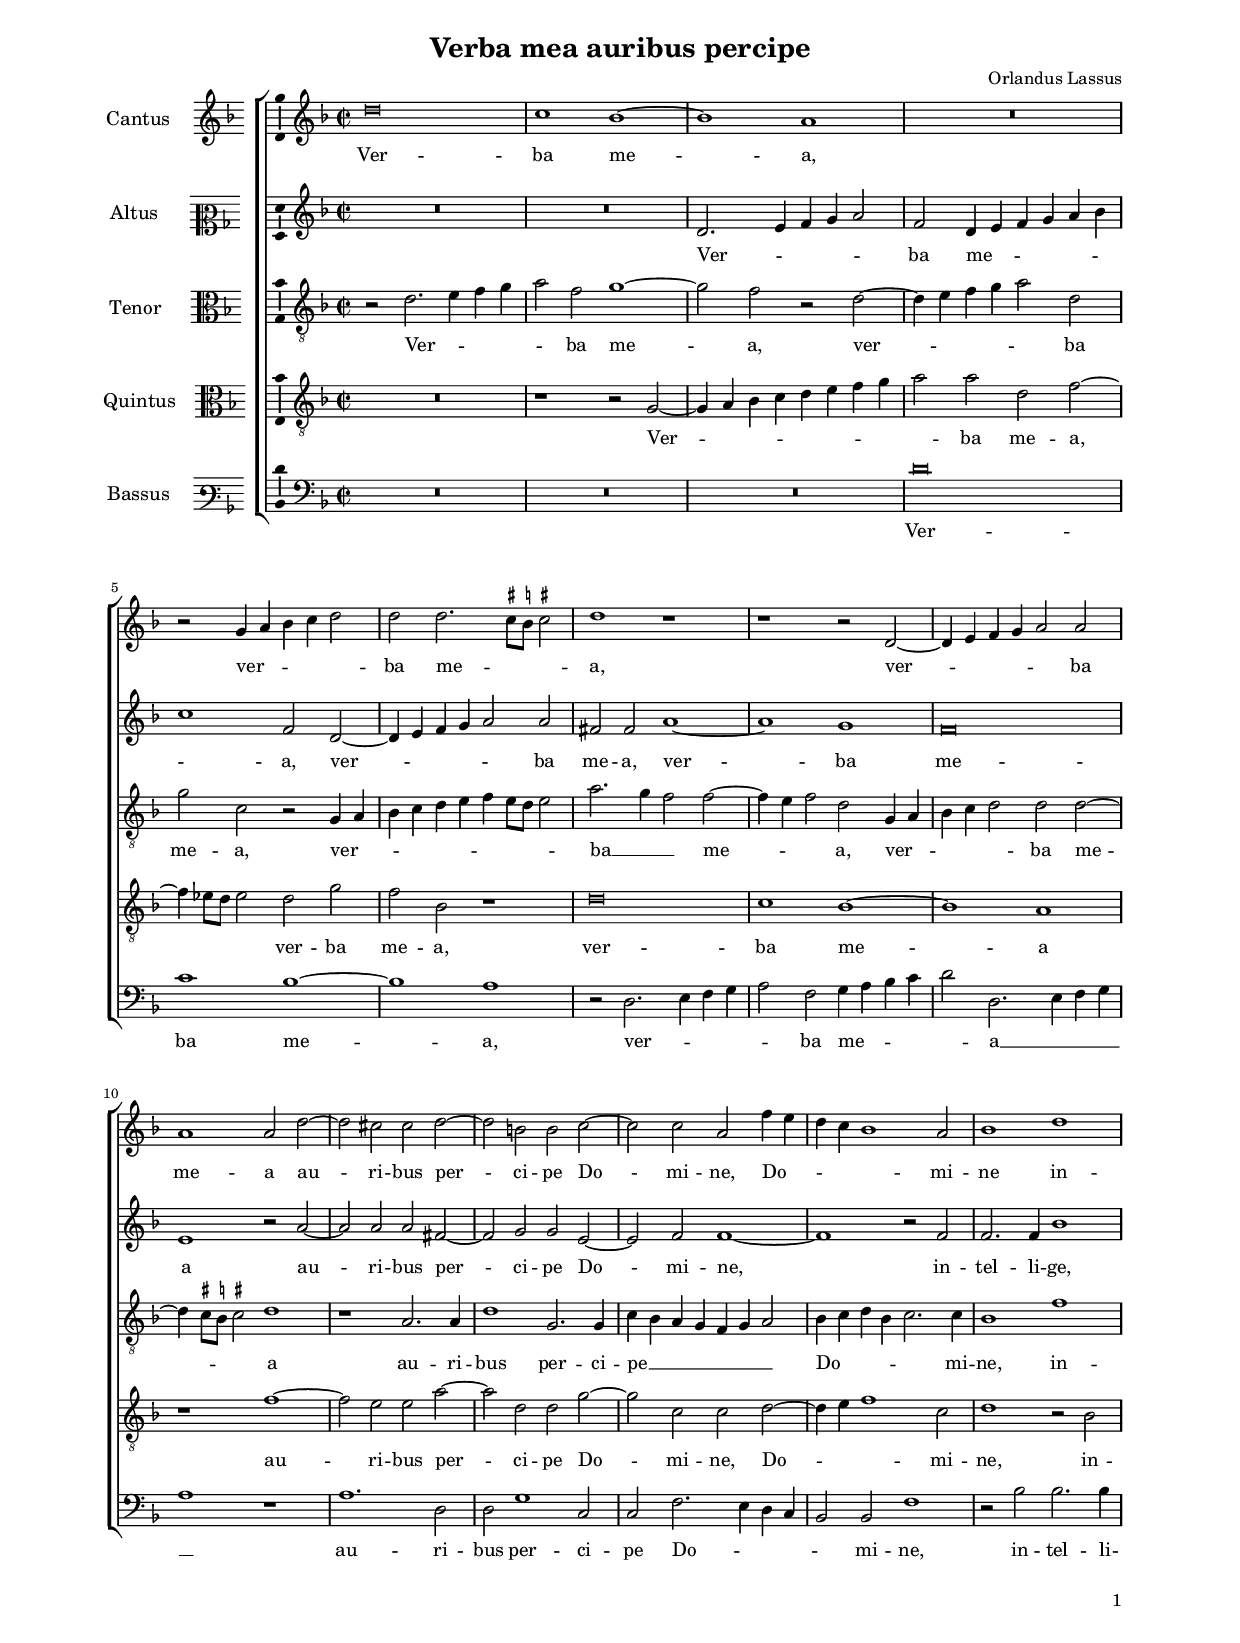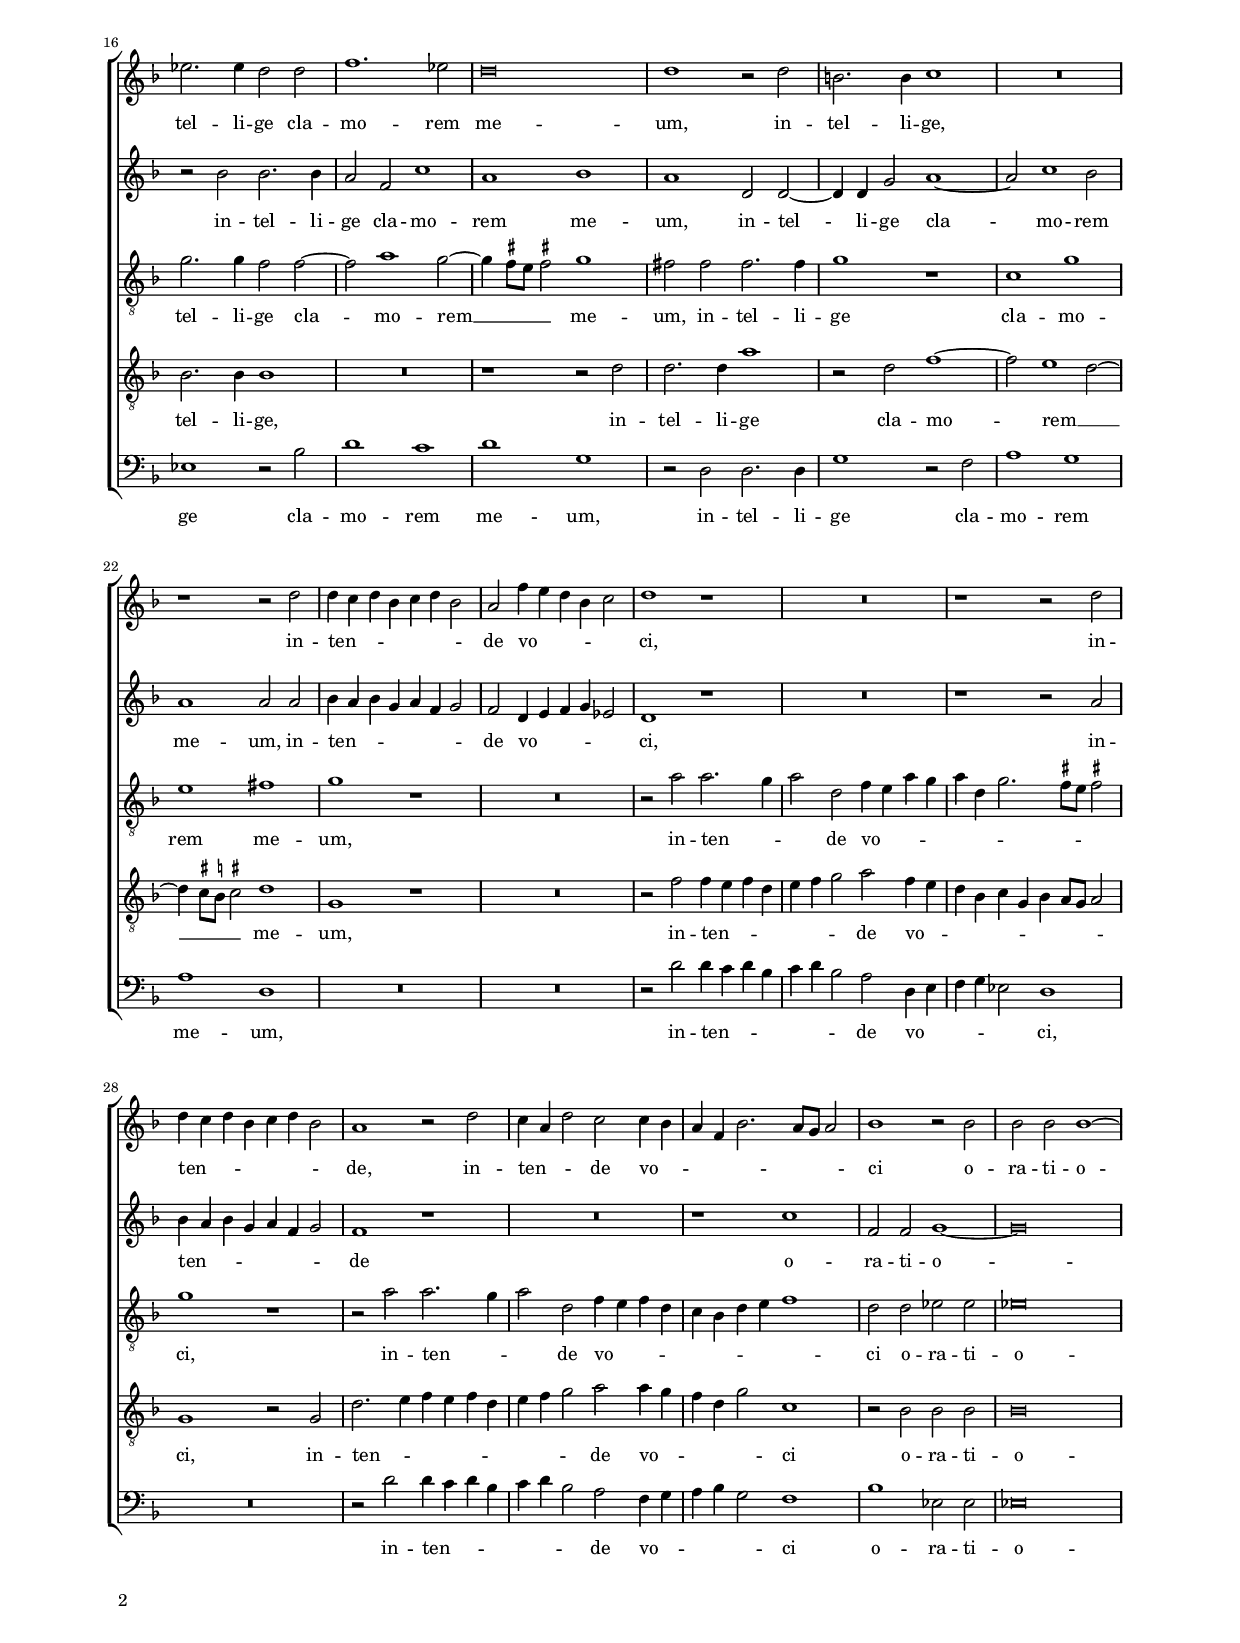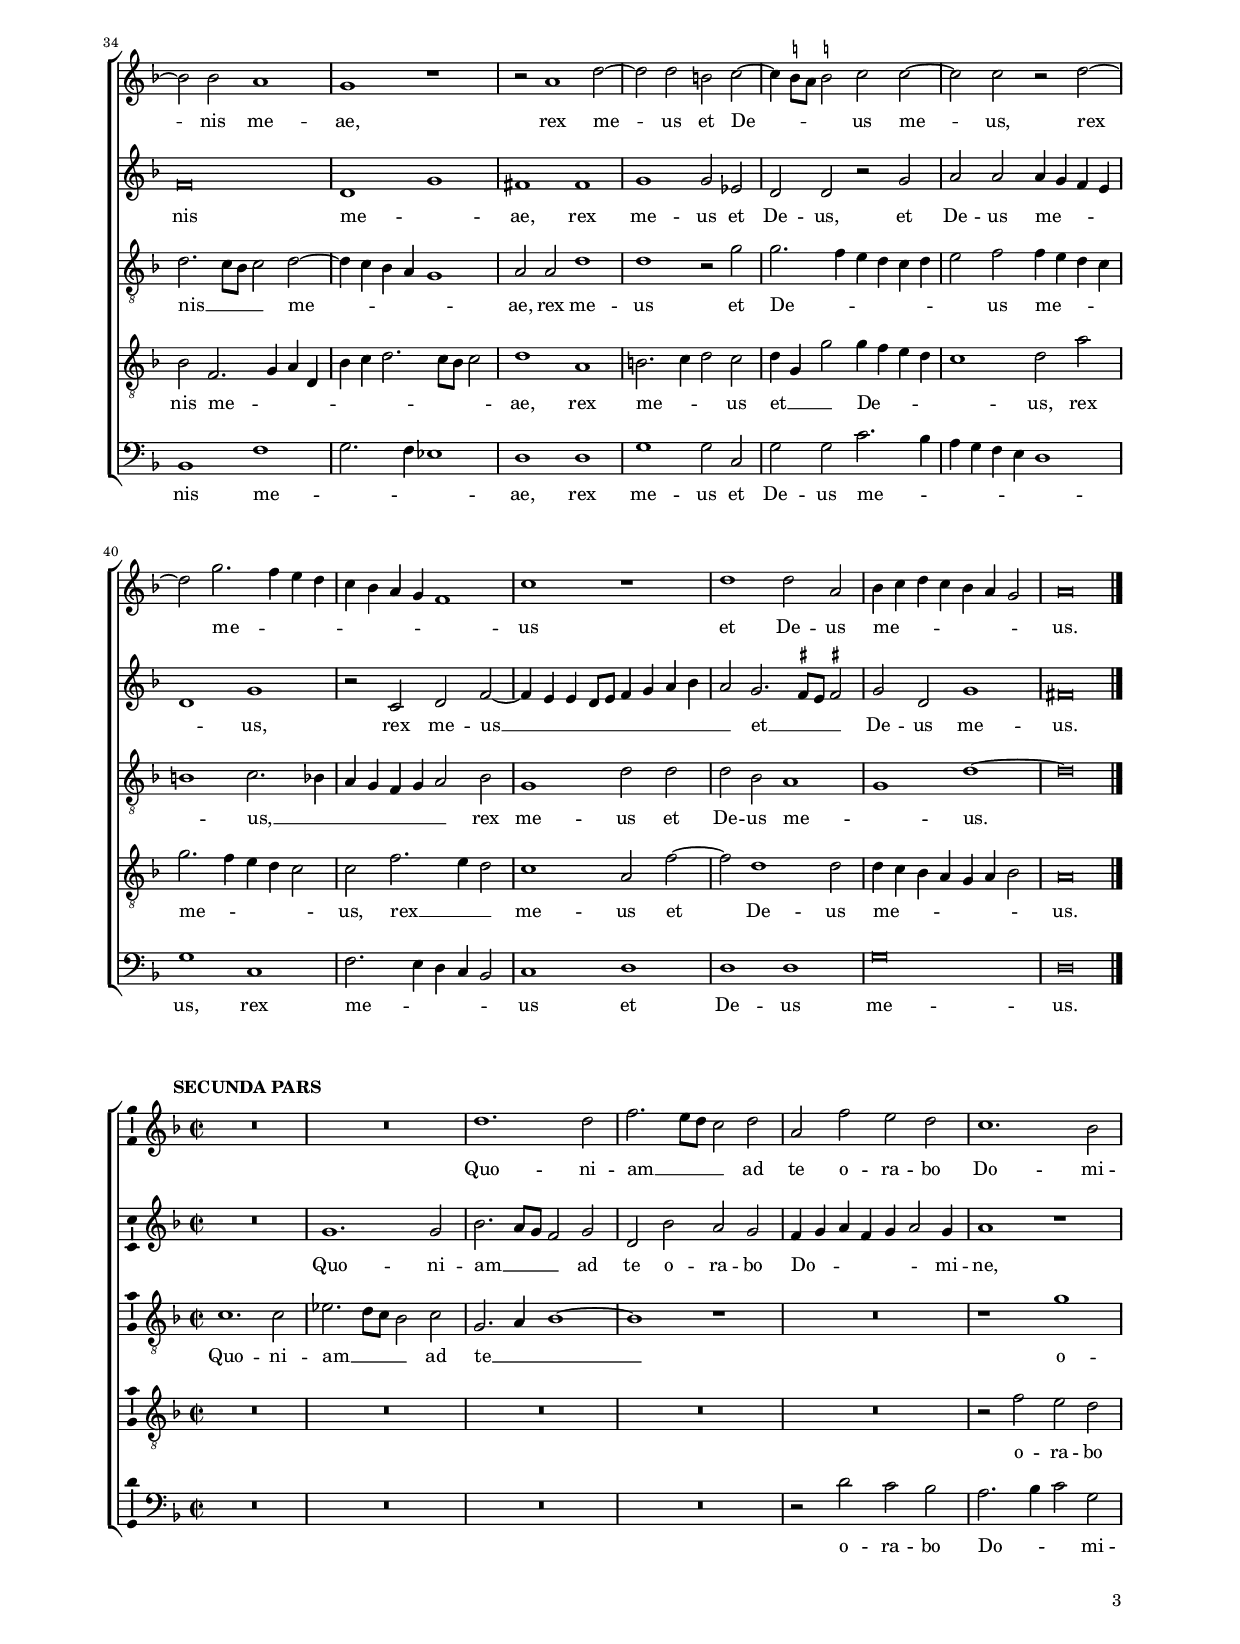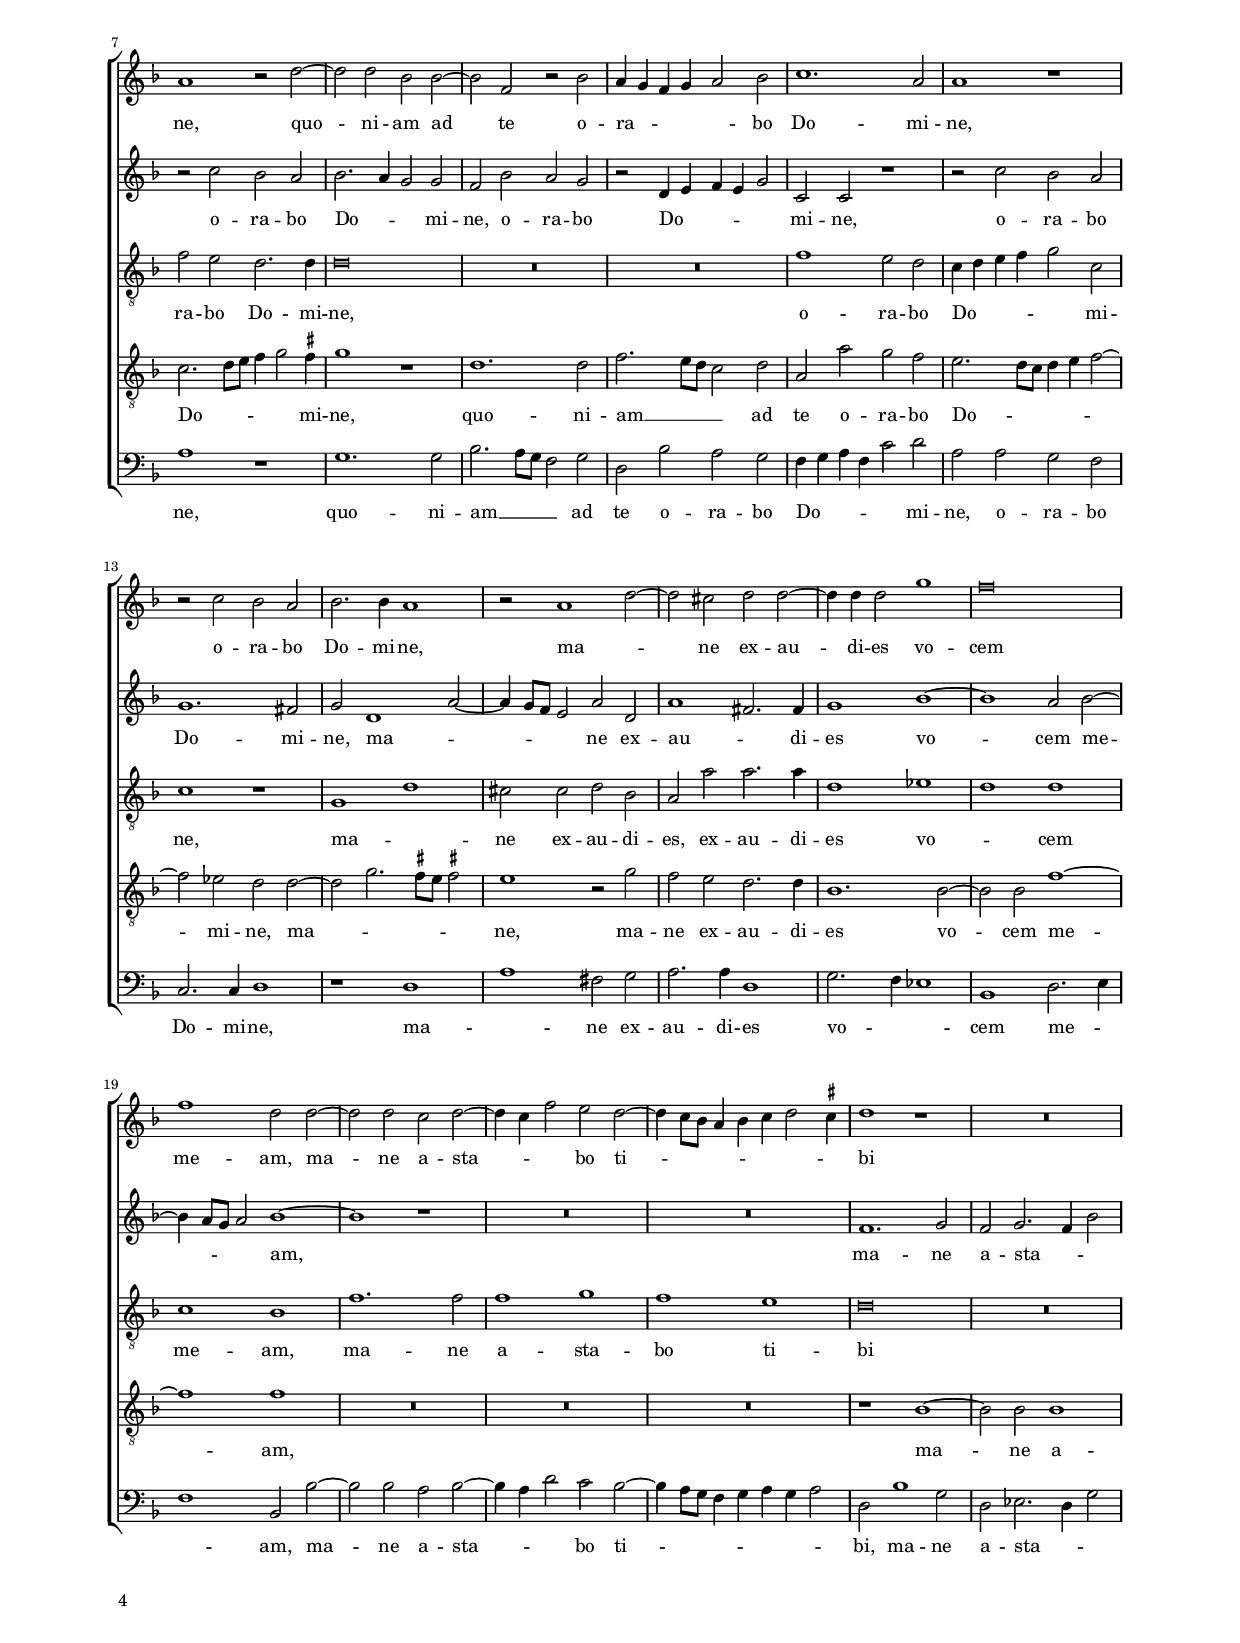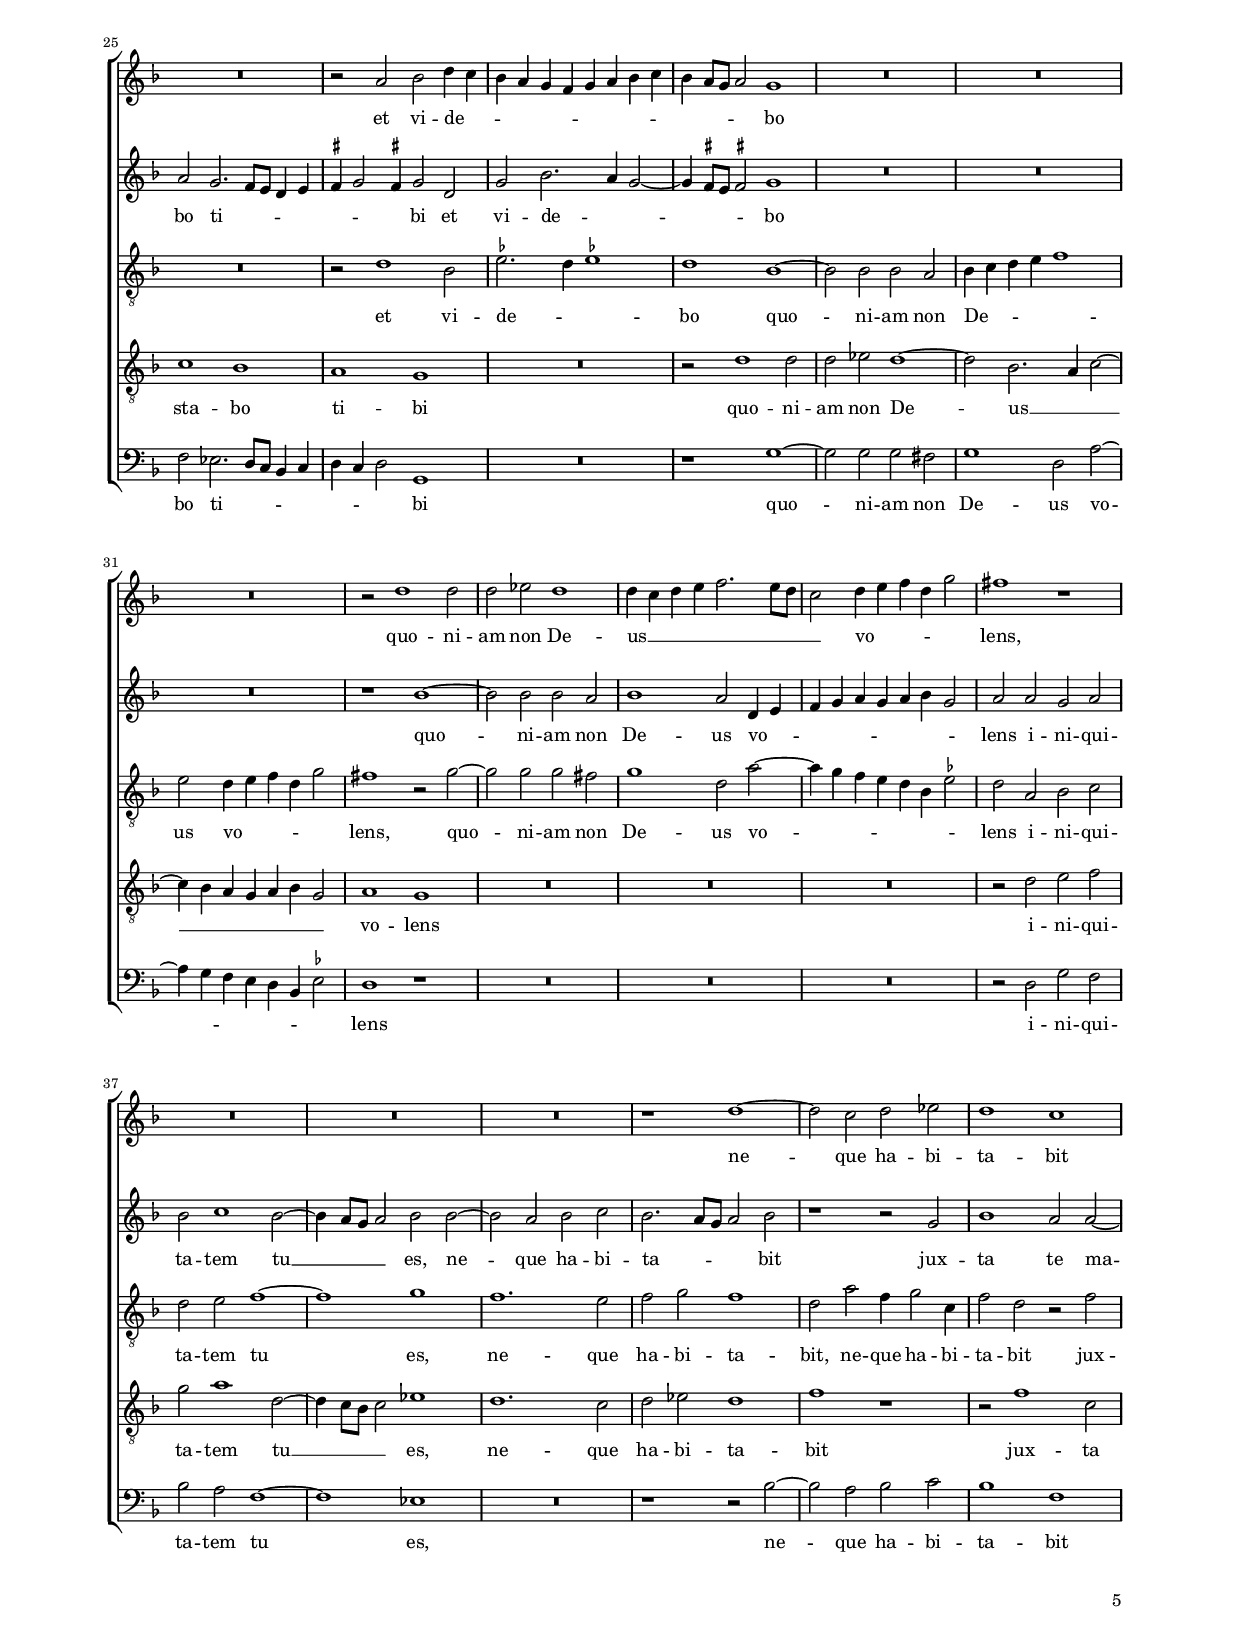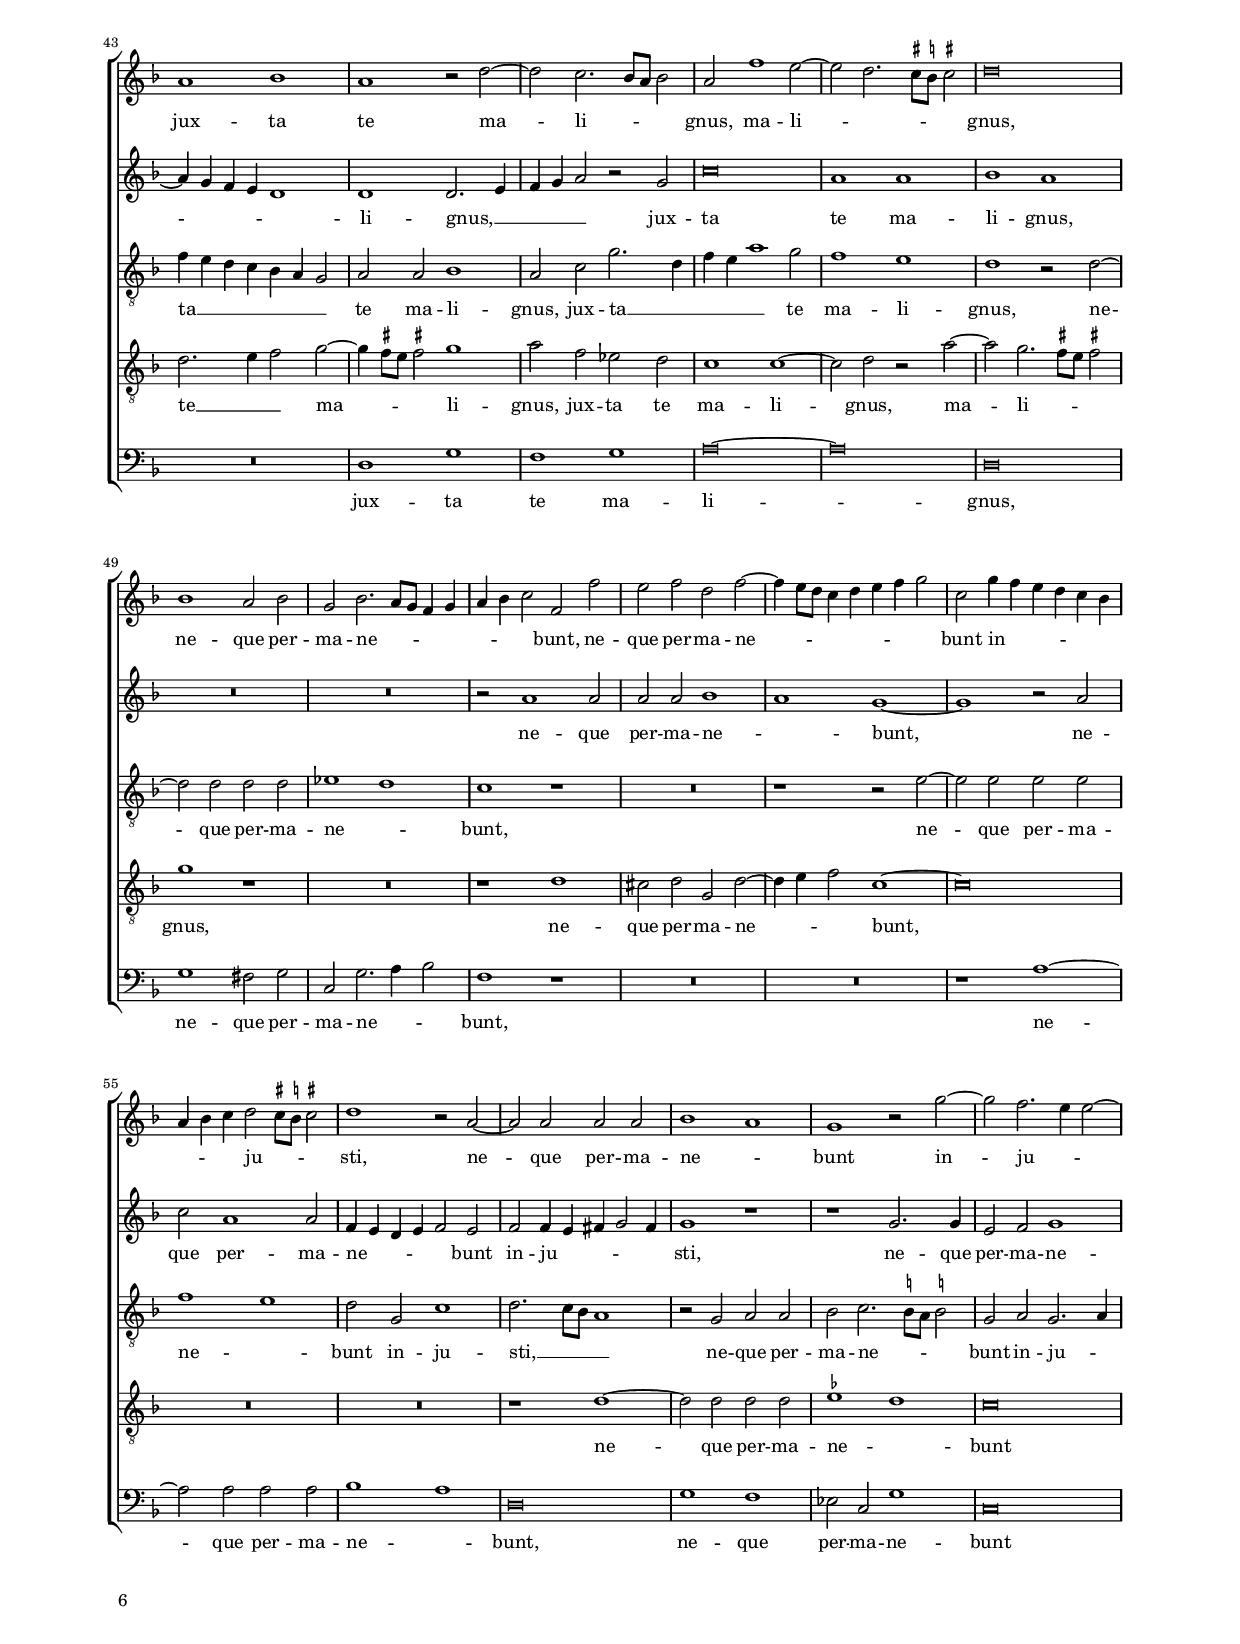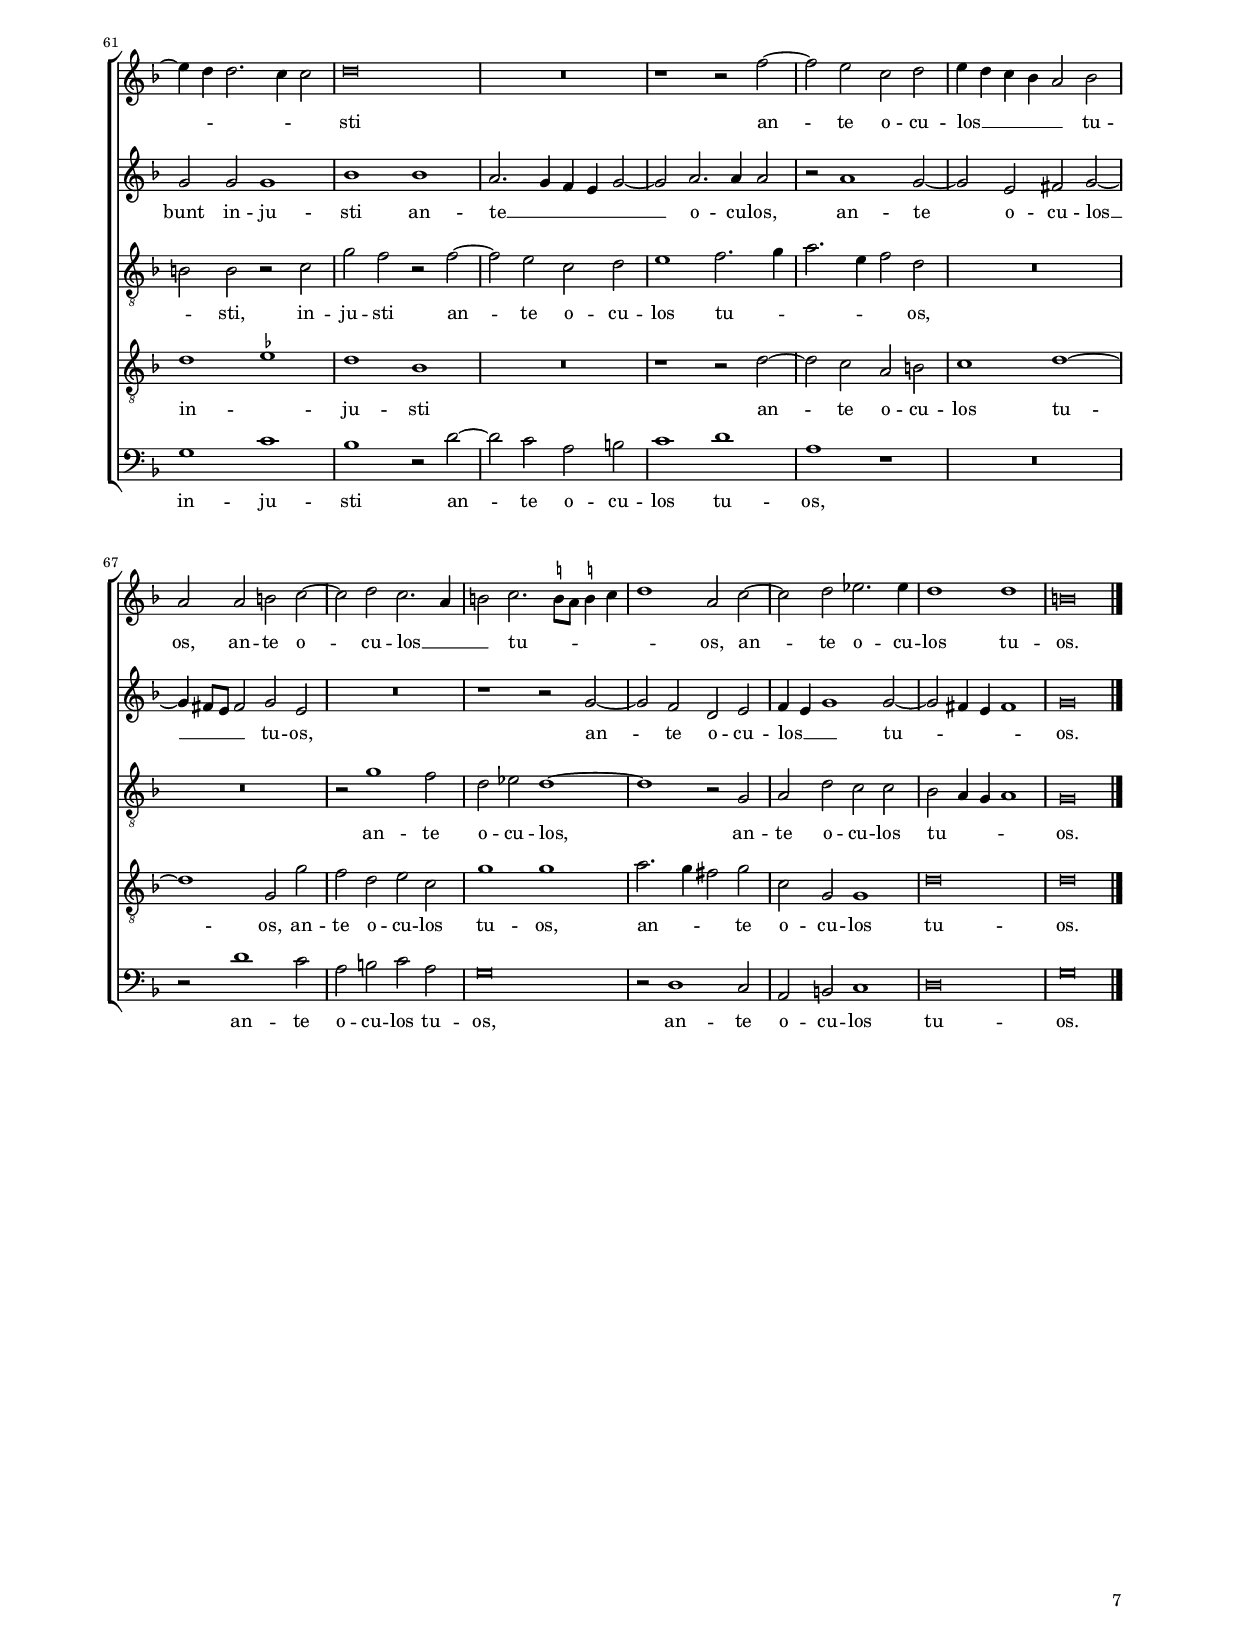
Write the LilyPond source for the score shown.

\header
{
  title="Verba mea auribus percipe"
  composer="Orlandus Lassus"
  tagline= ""
}

\version "2.22.0"
\include "deutsch.ly"
#(set-global-staff-size 15)
% #(set-default-paper-size "letter")
#(ly:set-option 'point-and-click #f)

	
	ficta = { \once \set suggestAccidentals = ##t }
	
	forget = #(define-music-function (music) (ly:music?) #{
		\accidentalStyle forget
		$music
		\accidentalStyle default
		#})


\paper
	{
	top-margin = 1.8 \cm
	bottom-margin = 1.2 \cm
	left-margin = 2 \cm
	right-margin = 2 \cm
	ragged-bottom = ##f
	ragged-last-bottom = ##t
	print-page-number = ##f
	score-system-spacing = #'((basic-distance . 16) (minimum-distance . 14) (padding . 5) (strechability . 150))
	system-system-spacing = #'((basic-distance . 16) (minimum-distance . 14) (padding . 5) (strechability . 150))
    oddFooterMarkup=\markup   \fill-line { "" \fromproperty #'page:page-number-string }
    evenFooterMarkup=\markup  \fill-line { \fromproperty #'page:page-number-string "" }
    last-bottom-spacing = #'((basic-distance . 12) (minimum-distance . 7) (padding . 4))
%	systems-per-page = 3
%	min-systems-per-page = 3
	}

global = {
	\key f \major
	\time 2/2 \set Score.measureLength = #(ly:make-moment 2/1)
    \set Score.tempoHideNote = ##t
    \tempo 2 = 90
	\skip 1*2*45 \bar "|."
	}
	

incipitcantus = \markup { \score {
	{
	\set Staff.instrumentName = \markup { \fontsize #1 "Cantus" }
	\key f \major
	\clef violin
	s4 \bar ""
	}
	\layout  {
	raggedright = ##t
	indent = 1.8 \cm
	line-width = 2.5 \cm
	\context { \Staff \remove Time_signature_engraver }
	\override Staff.Clef.Y-extent = #'(0 . 0)
	}} \hspace #1 }
      
      
incipitaltus = \markup { \score {
	{
	\set Staff.instrumentName = \markup { \fontsize #1 "Altus" }
	\key f \major
	\clef mezzosoprano
	s4 \bar ""
	}
	\layout  {
	raggedright = ##t
	indent = 1.8 \cm
	line-width = 2.5 \cm
	\context { \Staff \remove Time_signature_engraver }
	\override Staff.Clef.Y-extent = #'(0 . 0)
	}} \hspace #1 }


incipittenor = \markup { \score {
	{
	\set Staff.instrumentName = \markup { \fontsize #1 "Tenor" }
	\key f \major
	\clef alto
	s4 \bar ""
	}
	\layout  {
	raggedright = ##t
	indent = 1.8 \cm
	line-width = 2.5 \cm
	\context { \Staff \remove Time_signature_engraver }
	\override Staff.Clef.Y-extent = #'(0 . 0)
	}} \hspace #1 }
      
      
incipitquintus = \markup { \score {
	{
	\set Staff.instrumentName = \markup { \fontsize #1 "Quintus" }
	\key f \major
	\clef alto
	s4 \bar ""
	}
	\layout  {
	raggedright = ##t
	indent = 1.8 \cm
	line-width = 2.5 \cm
	\context { \Staff \remove Time_signature_engraver }
	\override Staff.Clef.Y-extent = #'(0 . 0)
	}} \hspace #1 }
      
      
incipitbassus = \markup { \score {
	{
	\set Staff.instrumentName = \markup { \fontsize #1 "Bassus" }
	\key f \major
	\clef varbaritone
	s4 \bar ""
	}
	\layout  {
	raggedright = ##t
	indent = 1.8 \cm
	line-width = 2.5 \cm
	\context { \Staff \remove Time_signature_engraver }
	\override Staff.Clef.Y-extent = #'(0 . 0)
	}} \hspace #1 }


cantus =  \relative c''
	{
	d\breve
	c1 b~
	b1 a
	R\breve
%5
	r2 g4 a b c d2 |
	d2 d2. \ficta cis8 \ficta h \ficta cis!2
	d1 r
	r1 r2 d,~
	d4 e f g a2 a
%10
	a1 a2 d~ |
	d2 cis cis d~
	d2 h h c~
	c2 c a f'4 e
	d4 c b1 a2
%15
	b1 d |
	es2. es4 d2 d
	f1. es2
	d\breve
	d1 r2 d
%20
	h2. h4 c1 |
	R\breve
	r1 r2 d
	d4 c d b c d b2
	a2 f'4 e d b c2
%25
	d1 r |
	R\breve
	r1 r2 d
	d4 c d b c d b2
	a1 r2 d
%30
	c4 a d2 c c4 b |
	a4 f b2. a8 g a2
	b1 r2 b
	b2 b b1~
	b2 b a1
%35
	g1 r |
	r2 a1 d2~
	d2 d h c~
	c4 \stemDown \ficta h8 a \stemNeutral \ficta h!2 c c~
	c2 c r d~
%40
	d2 g2. f4 e d |
	c4 b a g f1
	c'1 r
	d1 d2 a
	b4 c d c b a g2
%45
	a\breve |
	}


altus =  \relative c'
	{
	R\breve
	R\breve
	d2. e4 f g a2
	f2 d4 e f g a b
%5
	c1 f,2 d~ |
	d4 e f g a2 a
	fis2 fis a1~
	a1 g
	f\breve
%10
	e1 r2 a~ |
	a2 a a fis~
	fis2 g g e~
	e2 f f1~
	f1 r2 f
%15
	f2. f4 b1 |
	r2 b b2. b4
	a2 f c'1
	a1 b
	a1 d,2 d~
%20
	d4 d g2 a1~ |
	a2 c1 b2
	a1 a2 a
	b4 a b g a f g2
	f2 d4 e f4 g es2
%25
	d1 r |
	R\breve
	r1 r2 a'
	b4 a b g a f g2
	f1 r
%30
	R\breve |
	r1 c'
	f,2 f g1~
	g\breve
	f\breve
%35
	d1 g |
	fis1 fis
	g1 g2 es
	d2 d r g
	a2 a a4 g f e
%40
	d1 g |
	r2 c, d f~
	f4 e e d8 e f4 g a b
	a2 g2. \ficta fis8 e \ficta fis!2
	g2 d g1
%45
	fis\breve |
	}


tenor =  \relative c'
	{
	r2 d2. e4 f g
	a2 f g1~
	g2 f r d~
	d4 e f g a2 d,
%5
	g2 c, r g4 a |
	b4 c d e f e8 d e2
	a2. g4 f2 f~
	f4 e f2 d g,4 a
	b4 c d2 d d~
%10
	d4 \ficta cis8 \ficta h \ficta cis!2 d1 |
	r1 a2. a4
	d1 g,2. g4
	c4 b a g f g a2
	b4 c d b c2. c4
%15
	b1 f' |
	g2. g4 f2 f~
	f2 a1 g2~
	g4 \ficta fis8 e \ficta fis!2 g1
	fis2 fis fis2. fis4
%20
	g1 r |
	c,1 g'
	e1 fis
	g1 r
	R\breve
%25
	r2 a a2. g4 |
	a2 d, f4 e a g
	a4 d, g2. \ficta fis8 e \ficta fis!2
	g1 r
	r2 a a2. g4
%30
	a2 d, f4 e f d |
	c4 b d e f1
	d2 d es es
	es\breve
	d2. c8 b c2 d~
%35
	d4 c b a g1 |
	a2 a d1
	d1 r2 g
	g2. f4 e d c d
	e2 f f4 e d c
%40
	h1 c2. b4 |
	a4 g f g a2 b
	g1 d'2 d
	d2 b a1
	g1 d'~
%45
	d\breve |
	}


quintus  =  \relative c'
	{
	R\breve
	r1 r2 g~
	g4 a b c d e f g
	a2 a d, f~
%5
	f4 es8 d es2 d g |
	f2 b, r1
	d\breve
	c1 b~
	b1 a
%10
	r1 f'~ |
	f2 e e a~
	a2 d, d g~
	g2 c, c d~
	d4 e f1 c2
%15
	d1 r2 b |
	b2. b4 b1
	R\breve
	r1 r2 d
	d2. d4 a'1
%20
	r2 d, f1~ |
	f2 e1 d2~
	d4 \ficta cis8 \ficta h \ficta cis!2 d1
	g,1 r
	R\breve
%25
	r2 f' f4 e f d |
	e4 f g2 a f4 e
	d4 b c g b a8 g a2
	g1 r2 g
	d'2. e4 f e f d
%30
	e4 f g2 a a4 g |
	f4 d g2 c,1
	r2 b b b
	b\breve
	b2 f2. g4 a d,
%35
	b'4 c d2. c8 b c2 |
	d1 a
	h2. c4 d2 c
	d4 g, g'2 g4 f e d
	c1 d2 a'
%40
	g2. f4 e d c2 |
	c2 f2. e4 d2
	c1 a2 f'~
	f2 d1 d2
	d4 c b a g a b2
%45
	a\breve |
	}


bassus  =  \relative c
	{
	R\breve
	R\breve
	R\breve
	d'\breve
%5
	c1 b~ |
	b1 a
	r2 d,2. e4 f g
	a2 f g4 a b c
	d2 d,2. e4 f g
%10
	a1 r |
	a1. d,2
	d2 g1 c,2
	c2 f2. e4 d c
	b2 b f'1
%15
	r2 b b2. b4 |
	es,1 r2 b'
	d1 c
	d1 g,
	r2 d d2. d4
%20
	g1 r2 f |
	a1 g
	a1 d,
	R\breve
	R\breve
%25
	r2 d' d4 c d b |
	c4 d b2 a d,4 e
	f4 g es2 d1
	R\breve
	r2 d' d4 c d b
%30
	c4 d b2 a f4 g |
	a4 b g2 f1
	b1 es,2 es
	es\breve
	b1 f'
%35
	g2. f4 es1 |
	d1 d
	g1 g2 c,
	g'2 g c2. b4
	a4 g f e d1
%40
	g1 c, |
	f2. e4 d c b2
	c1 d
	d1 d
	g\breve
%45
	d\breve |
	}


lyricscantus = \lyricmode {
	Ver -- ba me -- a,
	ver -- _ _ _ _ ba me -- _ _ _ a,
	ver -- _ _ _ _ ba me -- a
	au -- ri -- bus per -- ci -- pe Do -- mi -- ne,
	Do -- _ _ _ _ mi -- ne in -- tel -- li -- ge cla -- mo -- rem me -- um,
	in -- tel -- li -- ge,
	in -- ten -- _ _ _ _ _ _ de vo -- _ _ _ _ ci,
	in -- ten -- _ _ _ _ _ _ de,
	in -- ten -- _ _ de vo -- _ _ _ _ _ _ _ ci
	o -- ra -- ti -- o -- nis me -- ae,
	rex me -- us et De -- _ _ _ us me -- us,
	rex me -- _ _ _ _ _ _ _ _ us et De -- us me -- _ _ _ _ _ _ us.
	}


lyricsaltus = \lyricmode {
	Ver -- _ _ _ _ ba me -- _ _ _ _ _ _ a,
	ver -- _ _ _ _ ba me -- a,
	ver -- ba me -- a
	au -- ri -- bus per -- ci -- pe Do -- mi -- ne,
	in -- tel -- li -- ge,
	in -- tel -- li -- ge cla -- mo -- rem me -- um,
	in -- tel -- li -- ge cla -- mo -- rem me -- um,
	in -- ten -- _ _ _ _ _ _ de vo -- _ _ _ _ ci,
	in -- ten -- _ _ _ _ _ _ de
	o -- ra -- ti -- o -- nis me -- _ ae,
	rex me -- us et De -- us,
	et De -- us me -- _ _ _ _ us,
	rex me -- us __ _ _ _ _ _ _ _ _ _ et __ _ _ _ De -- us me -- us.
	}


lyricstenor = \lyricmode {
	Ver -- _ _ _ _ ba me -- a,
	ver -- _ _ _ _ ba me -- a,
	ver -- _ _ _ _ _ _ _ _ _ ba __ _ _ me -- _ _ a,
	ver -- _ _ _ _ ba me -- _ _ _ a
	au -- ri -- bus per -- ci -- pe __ _ _ _ _ _ _ Do -- _ _ _ _ mi -- ne,
	in -- tel -- li -- ge cla -- mo -- rem __ _ _ _ me -- um,
	in -- tel -- li -- ge cla -- mo -- rem me --  um,
	in -- ten -- _ _ de vo -- _ _ _ _ _ _ _ _ _ ci,
	in -- ten -- _ _ de vo -- _ _ _ _ _ _ _ _ ci
	o -- ra -- ti -- o -- nis __ _ _ _ me -- _ _ _ _ ae,
	rex me -- us et De -- _ _ _ _ _ _ us me -- _ _ _ _ us, __ _ _ _ _ _ _
	rex me -- us et De -- us me -- _ us.
	}


lyricsquintus = \lyricmode {
	Ver -- _ _ _ _ _ _ _ _ ba me -- a, _ _ _
	ver -- ba me -- a,
	ver -- ba me -- a
	au -- ri -- bus per -- ci -- pe Do -- mi -- ne,
	Do -- _ _ mi -- ne,
	in -- tel -- li -- ge,
	in -- tel -- li -- ge cla -- mo -- rem __ _ _ _ _ me -- um,
	in -- ten -- _ _ _ _ _ _ de vo -- _ _ _ _ _ _ _ _ _ ci,
	in -- ten -- _ _ _ _ _ _ _ _ de vo -- _ _ _ _ ci
	o -- ra -- ti -- o -- nis me -- _ _ _ _ _ _ _ _ _ ae,
	rex me -- _ _ us et __ _ _ De -- _ _ _ _ us,
	rex me -- _ _ _ _ us,
	rex __ _ _ me -- us et De -- us me -- _ _ _ _ _ _ us.
	}


lyricsbassus = \lyricmode {
	Ver -- ba me -- a,
	ver -- _ _ _ _ ba me -- _ _ _ _ a __ _ _ _ _
	au -- ri -- bus per -- ci -- pe Do -- _ _ _ _ mi -- ne,
	in -- tel -- li -- ge cla -- mo -- rem me -- um,
	in -- tel -- li -- ge cla -- mo -- rem me -- um,
	in -- ten -- _ _ _ _ _ _ de vo -- _ _ _ _ ci,
	in -- ten -- _ _ _ _ _ _ de vo -- _ _ _ _ ci
	o -- ra -- ti -- o -- nis me -- _ _ _ ae,
	rex me -- us et De -- us me -- _ _ _ _ _ _ us,
	rex me -- _ _ _ _ us et De -- us me -- us.
	}


\score
{  
	\transpose c c {
	\new ChoirStaff \with { \override StaffGrouper.staff-staff-spacing.basic-distance = #12 }
	<<

	\new Staff << \global
	\new Voice="v1" {
		\set Staff.instrumentName=\incipitcantus
		\set Staff.midiInstrument = "reed organ"
		\clef violin
		\cantus }
	\new Lyrics \lyricsto "v1" {\lyricscantus }
	>>


	\new Staff << \global
	\new Voice="v2" {
		\set Staff.instrumentName=\incipitaltus
		\set Staff.midiInstrument = "reed organ"
		\clef violin 
		\altus}
	\new Lyrics \lyricsto "v2" {\lyricsaltus }
	>>


	\new Staff << \global
	\new Voice="v3" {
		\set Staff.instrumentName=\incipittenor
		\set Staff.midiInstrument = "reed organ"
		\clef "G_8"
		\tenor }
	\new Lyrics \lyricsto "v3" {\lyricstenor }
	>>


	\new Staff << \global
	\new Voice="v5" {
		\set Staff.instrumentName=\incipitquintus
		\set Staff.midiInstrument = "reed organ"
		\clef "G_8"
		\quintus}
	\new Lyrics \lyricsto "v5" {\lyricsquintus }
	>>


	\new Staff << \global
	\new Voice="v4" {
		\set Staff.instrumentName=\incipitbassus
		\set Staff.midiInstrument = "reed organ"
		\clef bass
		\bassus }
	\new Lyrics \lyricsto "v4" {\lyricsbassus}
	>>

	>>
	} % transpose

	\layout
	{
	indent = 2.5 \cm
	\context { \Staff \override TimeSignature.break-visibility = #end-of-line-invisible }
	\context { \Lyrics \override VerticalAxisGroup.nonstaff-relatedstaff-spacing.padding = #1.4 }
%	\context { \Lyrics \override LyricText.font-size = #1 }
    \context { \Staff \consists "Ambitus_engraver" }
	\context { \Score \override BarNumber.padding = #2 }
	\context { \Voice \override NoteHead.style = #'baroque }
	}


\midi
	{
	}

}

%%%%%%%%%%%%%%%%%%%%  PARS SECUNDA


global = {
	\key f \major
	\time 2/2 \set Score.measureLength = #(ly:make-moment 2/1)
    \set Score.tempoHideNote = ##t
    \tempo 2 = 90
	\skip 1*2*73 \bar "|."
	}


cantus =  \relative c''
	{
	R\breve
	R\breve
	d1. d2
	f2. e8 d c2 d
%5
	a2 f' e d |
	c1. b2
	a1 r2 d~
	d2 d b b~
	b2 f r b
%10
	a4 g f g a2 b |
	c1. a2
	a1 r
	r2 c b a
	b2. b4 a1
%15
	r2 a1 d2~ |
	d2 cis d d~
	d4 d d2 g1
	f\breve
	f1 d2 d~
%20
	d2 d c d~ |
	d4 c f2 e d~ 
	d4 c8 b a4 b c d2 \ficta cis4
	d1 r
	R\breve
%25
	R\breve |
	r2 a b d4 c
	b4 a g f g a b c
	b4 a8 g a2 g1
	R\breve
%30
	R\breve |
	R\breve
	r2 d'1 d2
	d2 es d1
	d4 c d e f2. e8 d
%35
	c2 d4 e f d g2 |
	fis1 r
	R\breve
	R\breve
	R\breve
%40
	r1 d~ |
	d2 c d es
	d1 c
	a1 b
	a1 r2 d~
%45
	d2 c2. b8 a b2 |
	a2 f'1 e2~
	e2 d2. \ficta cis8 \ficta h \ficta cis!2
	d\breve
	b1 a2 b
%50
	g2 b2. a8 g f4 g |
	a4 b c2 f, f'
	e2 f d f~
	f4 e8 d c4 d e f g2
	c,2 g'4 f e d c b
%55
	a4 b c d2 \ficta cis8 \ficta h \ficta cis!2 |
	d1 r2 a~
	a2 a a a
	b1 a
	g1 r2 g'~
%60
	g2 f2. e4 e2~
	e4 d d2. c4 c2
	d\breve
	R\breve
	r1 r2 f~
%65
	f2 e c d |
	e4 d c b a2 b
	a2 a h c~
	c2 d c2. a4
	h2 c2. \stemDown \ficta h!8 a \stemNeutral \ficta h!4 c
%70
	d1 a2 c~ |
	c2 d es2. es4
	d1 d
	h\breve |
	}


altus =  \relative c'
	{
	R\breve
	g'1. g2
	b2. a8 g f2 g
	d2 b' a g
%5
	f4 g a f g a2 g4 |
	a1 r
	r2 c b a
	b2. a4 g2 g
	f2 b a g
%10
	r2 d4 e f e g2 |
	c,2 c r1
	r2 c' b a
	g1. fis2
	g2 d1 a'2~
%15
	a4 g8 f e2 a d, |
	a'1 fis2. fis4
	g1 b~
	b1 a2 b~
	b4 a8 g a2 b1~
%20
	b1 r |
	R\breve
	R\breve
	f1. g2
	f2 g2. f4 b2
%25
	a2 g2. f8 e d4 e |
	\ficta fis4 g2 \ficta fis!4 g2 d
	g2 b2. a4 g2~
	g4 \ficta fis 8 e \ficta fis!2 g1
	R\breve
%30
	R\breve |
	R\breve
	r1 b~
	b2 b b a
	b1 a2 d,4 e
%35
	f4 g a g a b g2 |
	a2 a g a
	b2 c1 b2~
	b4 a8 g a2 b b~
	b2 a b c
%40
	b2. a8 g a2 b |
	r1 r2 g
	b1 a2 a~
	a4 g f e d1
	d1 d2. e4
%45
	f4 g a2 r g |
	c\breve
	a1 a
	b1 a
	R\breve
%50
	R\breve |
	r2 a1 a2
	a2 a b1
	a1 g~
	g1 r2 a
%55
	c2 a1 a2 |
	f4 e d e f2 e
	f2 f4 e fis g2 fis4
	g1 r
	r1 g2. g4
%60
	e2 f g1 |
	g2 g g1
	b1 b
	a2. g4 f e g2~
	g2 a2. a4 a2
%65
	r2 a1 g2~ |
	g2 e fis g~
	g4 fis8 e fis2 g e
	R\breve
	r1 r2 g~
%70
	g2 f d e |
	f4 e g1 g2~
	g2 fis4 e fis1
	g\breve |
	}


tenor =  \relative c'
	{
	c1. c2
	es2. d8 c b2 c
	g2. a4 b1~
	b1 r
%5
	R\breve |
	r1 g'
	f2 e d2. d4
	d\breve
	R\breve
%10
	R\breve |
	f1 e2 d
	c4 d e f g2 c,
	c1 r
	g1 d'
%15
	cis2 cis d b |
	a2 a' a2. a4
	d,1 es
	d1 d
	c1 b
%20
	f'1. f2 |
	f1 g
	f1 e
	d\breve
	R\breve
%25
	R\breve |
	r2 d1 b2
	\ficta es2. d4 \ficta es!1
	d1 b~
	b2 b b a
%30
	b4 c d e f1 |
	e2 d4  e f d g2
	fis1 r2 g~
	g2 g g fis
	g1 d2 a'~
%35
	a4 g f e d b \ficta es2 |
	d2 a b c
	d2 e f1~
	f1 g
	f1. e2
%40
	f2 g f1 |
	d2 a' f4 g2 c,4
	f2 d r f
	f4 e d c b a g2
	a2 a b1
%45
	a2 c g'2. d4 |
	f4 e a1 g2
	f1 e
	d1 r2 d~
	d2 d d d
%50
	es1 d |
	c1 r
	R\breve
	r1 r2 e~
	e2 e e e
%55
	f1 e |
	d2 g, c1
	d2. c8 b a1
	r2 g a a
	b2 c2. \stemDown \ficta h8 a \stemNeutral \ficta h!2
%60
	g2 a g2. a4 |
	h2 h r c
	g'2 f r f~
	f2 e c d
	e1 f2. g4
%65
	a2. e4 f2 d |
	R\breve
	R\breve
	r2 g1 f2
	d2 es d1~
%70
	d1 r2 g, |
	a2 d c c
	b2 a4 g a1
	g\breve |
	}


quintus  =  \relative c'
	{
	R\breve
	R\breve
	R\breve
	R\breve
%5
	R\breve |
	r2 f e d
	c2. d8 e f4 g2 \ficta fis4
	g1 r
	d1. d2
%10
	f2. e8 d c2 d |
	a2 a' g f
	e2. d8 c d4 e f2~
	f2 es d d~
	d2 g2. \ficta fis8 e \ficta fis!2
%15
	e1 r2 g |
	f2 e d2. d4
	b1. b2~
	b2 b f'1~
	f1 f
%20
	R\breve |
	R\breve
	R\breve
	r1 b,~
	b2 b b1
%25
	c1 b |
	a1 g
	R\breve
	r2 d'1 d2
	d2 es d1~
%30
	d2 b2. a4 c2~ |
	c4 b a g a b g2
	a1 g
	R\breve
	R\breve
%35
	R\breve |
	r2 d' e f
	g2 a1 d,2~
	d4 c8 b c2 es1
	d1. c2
%40
	d2 es d1 |
	f1 r
	r2 f1 c2
	d2. e4 f2 g~
	g4 \ficta fis8 e \ficta fis!2 g1
%45
	a2 f es d |
	c1 c~
	c2 d r a'~
	a2 g2. \ficta fis8 e \ficta fis!2
	g1 r
%50
	R\breve |
	r1 d
	cis2 d g, d'~
	d4 e f2 c1~
	c\breve
%55
	R\breve |
	R\breve
	r1 d~
	d2 d d d
	\ficta es1 d
%60
	c\breve |
	d1 \ficta es
	d1 b
	R\breve
	r1 r2 d~
%65
	d2 c a h |
	c1 d~
	d1 g,2 g'
	f2 d e c
	g'1 g
%70
	a2. g4 fis2 g |
	c,2 g g1
	d'\breve
	d\breve |
	}


bassus  =  \relative c
	{
	R\breve
	R\breve
	R\breve
	R\breve
%5
	r2 d' c b |
	a2. b4 c2 g
	a1 r
	g1. g2
	b2. a8 g f2 g
%10
	d2 b' a g |
	f4 g a f c'2 d
	a2 a g f
	c2. c4 d1
	r1 d
%15
	a'1 fis2 g |
	a2. a4 d,1
	g2. f4 es1
	b1 d2. e4
	f1 b,2 b'~
%20
	b2 b a b~ |
	b4 a d2 c b~
	b4 a8 g f4 g a g a2
	d,2 b'1 g2
	d2 es2. d4 g2
%25
	f2 es2. d8 c b4 c |
	d4 c d2 g,1
	R\breve
	r1 g'~
	g2 g g fis
%30
	g1 d2 a'~ |
	a4 g f e d b \ficta es2
	d1 r
	R\breve
	R\breve
%35
	R\breve |
	r2 d g f
	b2 a f1~
	f1 es
	R\breve
%40
	r1 r2 b'~ |
	b2 a b c
	b1 f
	R\breve
	d1 g
%45
	f1 g |
	a\breve~
	a\breve
	d,\breve
	g1 fis2 g
%50
	c,2 g'2. a4 b2 |
	f1 r
	R\breve
	R\breve
	r1 a~
%55
	a2 a a a |
	b1 a
	d,\breve
	g1 f
	es2 c g'1 |
%60
	c,\breve
	g'1 c
	b1 r2 d~
	d2 c a h
	c1 d |
%65
	a1 r
	R\breve
	r2 d1 c2
	a2 h c a
	g\breve |
%70
	r2 d1 c2
	a2 h c1
	d\breve
	g\breve |
	}


lyricscantus = \lyricmode {
	Quo -- ni -- am __ _ _ _ ad te o -- ra -- bo Do -- mi -- ne,
	quo -- ni -- am ad te o -- ra -- _ _ _ _ bo Do -- mi -- ne,
	o -- ra -- bo Do -- mi -- ne,
	ma -- _ ne ex -- au -- di -- es vo -- cem me -- am,
	ma -- ne a -- sta -- _ _ bo ti -- _ _ _ _ _ _ _ bi
	et vi -- de -- _ _ _ _ _ _ _ _ _ _ _ _ _ bo
	quo -- ni -- am non De -- us __ _ _ _ _ _ _ _ vo -- _ _ _ _ lens,
	ne -- que ha -- bi -- ta -- bit jux -- ta te ma -- li -- _ _ _ gnus,
	ma -- li -- _ _ _ _ gnus,
	ne -- que per -- ma -- ne -- _ _ _ _ _ _ _ bunt,
	ne -- que per -- ma -- ne -- _ _ _ _ _ _ _ bunt in -- _ _ _ _ _ _ _ _ ju -- _ _ _ sti,
	ne -- que per -- ma -- ne -- _ bunt in -- ju -- _ _ _ _ _ _ sti
	an -- te o -- cu -- los __ _ _ _ _ tu -- os,
	an -- te o -- cu -- los __ _ _ tu -- _ _ _ _ _ os,
	an -- te o -- cu -- los tu -- os.
	}


lyricsaltus = \lyricmode {
	Quo -- ni -- am __ _ _ _ ad te o -- ra -- bo Do -- _ _ _ _ _ mi -- ne,
	o -- ra -- bo Do -- _ _ mi -- ne,
	o -- ra -- bo Do -- _ _ _ _ mi -- ne,
	o -- ra -- bo Do -- mi -- ne,
	ma -- _ _ _ _ ne ex -- au -- _ di -- es vo -- cem me -- _ _ _ am,
	ma -- ne a -- sta -- _ _ bo ti -- _ _ _ _ _ _ _ bi
	et vi -- de -- _ _ _ _ _ bo
	quo -- ni -- am non De -- us vo -- _ _ _ _ _ _ _ _ lens i -- ni -- qui -- ta -- tem tu __ _ _ _ es,
	ne -- que ha -- bi -- ta -- _ _ _ bit jux -- ta te ma -- _ _ _ _ li -- gnus, __ _ _ _ _
	jux -- ta te ma -- li -- gnus,
	ne -- que per -- ma -- ne -- _ bunt,
	ne -- que per -- ma -- ne -- _ _ _ _ bunt in -- ju -- _ _ _ _ sti,
	ne -- que per -- ma -- ne -- bunt in -- ju -- sti
	an -- te __ _ _ _ _ o -- cu -- los,
	an -- te o -- cu -- los __ _ _ _ tu -- os,
	an -- te o -- cu -- los __ _ _ tu -- _ _ _ os.
	}


lyricstenor = \lyricmode {
	Quo -- ni -- am __ _ _ _ ad te __ _ _ o -- ra -- bo Do -- mi -- ne,
	o -- ra -- bo Do -- _ _ _ _ mi -- ne,
	ma -- _ ne ex -- au -- di -- es,
	ex -- au -- di -- es vo -- _ cem me -- am,
	ma -- ne a -- sta -- bo ti -- bi
	et vi -- de -- _ _ bo
	quo -- ni -- am non De -- _ _ _ _ us vo -- _ _ _ _ lens,
	quo -- ni -- am non De -- us vo -- _ _ _ _ _ _ lens i -- ni -- qui -- ta -- tem tu es,
	ne -- que ha -- bi -- ta -- bit,
	ne -- que ha -- bi -- ta -- bit jux -- ta __ _ _ _ _ _ _ te ma -- li -- gnus,
	jux -- ta __ _ _ _ _ te ma -- li -- gnus,
	ne -- que per -- ma -- ne -- _ bunt,
	ne -- que per -- ma -- ne -- _ bunt in -- ju -- sti, __ _ _ _
	ne -- que per -- ma -- ne -- _ _ _ bunt in -- ju -- _ _ sti,
	in -- ju -- sti
	an -- te o -- cu -- los tu -- _ _ _ _ os,
	an -- te o -- cu -- los,
	an -- te o -- cu -- los tu -- _ _ _ os.
	}


lyricsquintus = \lyricmode {
	o -- ra -- bo Do -- _ _ _ _ mi -- ne,
	quo -- ni -- am __ _ _ _ ad te o -- ra -- bo Do -- _ _ _ _ _ mi -- ne,
	ma -- _ _ _ _ ne,
	ma -- ne ex -- au -- di -- es vo -- cem me -- am,
	ma -- ne a -- sta -- bo ti -- bi
	quo -- ni -- am non De -- us __ _ _ _ _ _ _ _ _ vo -- lens i -- ni -- qui -- ta -- tem tu __ _ _ _ es,
	ne -- que ha -- bi -- ta -- bit jux -- ta te __ _ _ ma -- _ _ _ li -- gnus,
	jux -- ta te ma -- li -- gnus,
	ma -- li -- _ _ _ gnus,
	ne -- que per -- ma -- ne -- _ _ bunt,
	ne -- que per -- ma -- ne -- _ bunt in -- _ ju -- sti
	an -- te o -- cu -- los tu -- os,
	an -- te o -- cu -- los tu -- os,
	an -- _ _ te o -- cu -- los tu -- os.
	}


lyricsbassus = \lyricmode {
	o -- ra -- bo Do -- _ _ mi -- ne,
	quo -- ni -- am __ _ _ _ ad te o -- ra -- bo Do -- _ _ _ _ mi -- ne,
	o -- ra -- bo Do -- mi -- ne,
	ma -- _ ne ex -- au -- di -- es vo -- _ _ cem me -- _ _ am,
	ma -- ne a -- sta -- _ _ bo ti -- _ _ _ _ _ _ _ bi,
	ma -- ne a -- sta -- _ _ bo ti -- _ _ _ _ _ _ _ bi
	quo -- ni -- am non De -- us vo -- _ _ _ _ _ _ lens i -- ni -- qui -- ta -- tem tu es,
	ne -- que ha -- bi -- ta -- bit jux -- ta te ma -- li -- gnus,
	ne -- que per -- ma -- ne -- _ _ bunt,
	ne -- que per -- ma -- ne -- _ bunt,
	ne -- que per -- ma -- ne -- bunt in -- ju -- sti
	an -- te o -- cu -- los tu -- os,
	an -- te o -- cu -- los tu -- os,
	an -- te o -- cu -- los tu -- os.
	}


\score
	{  
	\transpose c c {
	\new ChoirStaff \with { \override StaffGrouper.staff-staff-spacing.basic-distance = #12 }
	<<

	\new Staff <<\global
	\new Voice="v1" {
	  %\set Staff.instrumentName=Cantus
		\set Staff.midiInstrument = "reed organ"
		\clef violin
		\cantus }
	\new Lyrics \lyricsto "v1" {\lyricscantus }
	>>


	\new Staff << \global
	\new Voice="v2" {
	  %\set Staff.instrumentName=Altus
		\set Staff.midiInstrument = "reed organ"
        \clef violin % "G_8"
		\altus}
	\new Lyrics \lyricsto "v2" {\lyricsaltus }
	>>


	\new Staff <<\global
	\new Voice="v3" {
	  %\set Staff.instrumentName=Tenor
		\set Staff.midiInstrument = "reed organ"
		\clef "G_8"
		\tenor }
	\new Lyrics \lyricsto "v3" {\lyricstenor }
	>>


	\new Staff << \global
	\new Voice="v5" {
	  %\set Staff.instrumentName=Quintus
		\set Staff.midiInstrument = "reed organ"
		\clef "G_8"
		\quintus}
	\new Lyrics \lyricsto "v5" {\lyricsquintus }
	>>


	\new Staff <<\global
	\new Voice="v4" {
	  %\set Staff.instrumentName=Bassus
		\set Staff.midiInstrument = "reed organ"
		\clef bass
		\bassus }
	\new Lyrics \lyricsto "v4" {\lyricsbassus}
	>>
	
	>>
	} % transpose

	\layout
	{
	indent = 0 \cm
	\context { \Staff \override TimeSignature.break-visibility = #end-of-line-invisible }
	\context { \Lyrics \override VerticalAxisGroup.nonstaff-relatedstaff-spacing.padding = #1.4 }
%	\context { \Lyrics \override LyricText.font-size = #1 }
	\context { \Staff \consists "Ambitus_engraver" }
	\context { \Score \override BarNumber.padding = #2 }
	\context { \Voice \override NoteHead.style = #'baroque }
	}

    \header { piece = \markup { \raise #2 \hspace # 7 \bold "SECUNDA PARS"} }    
    
\midi
	{
	}
	
}

% EOF
